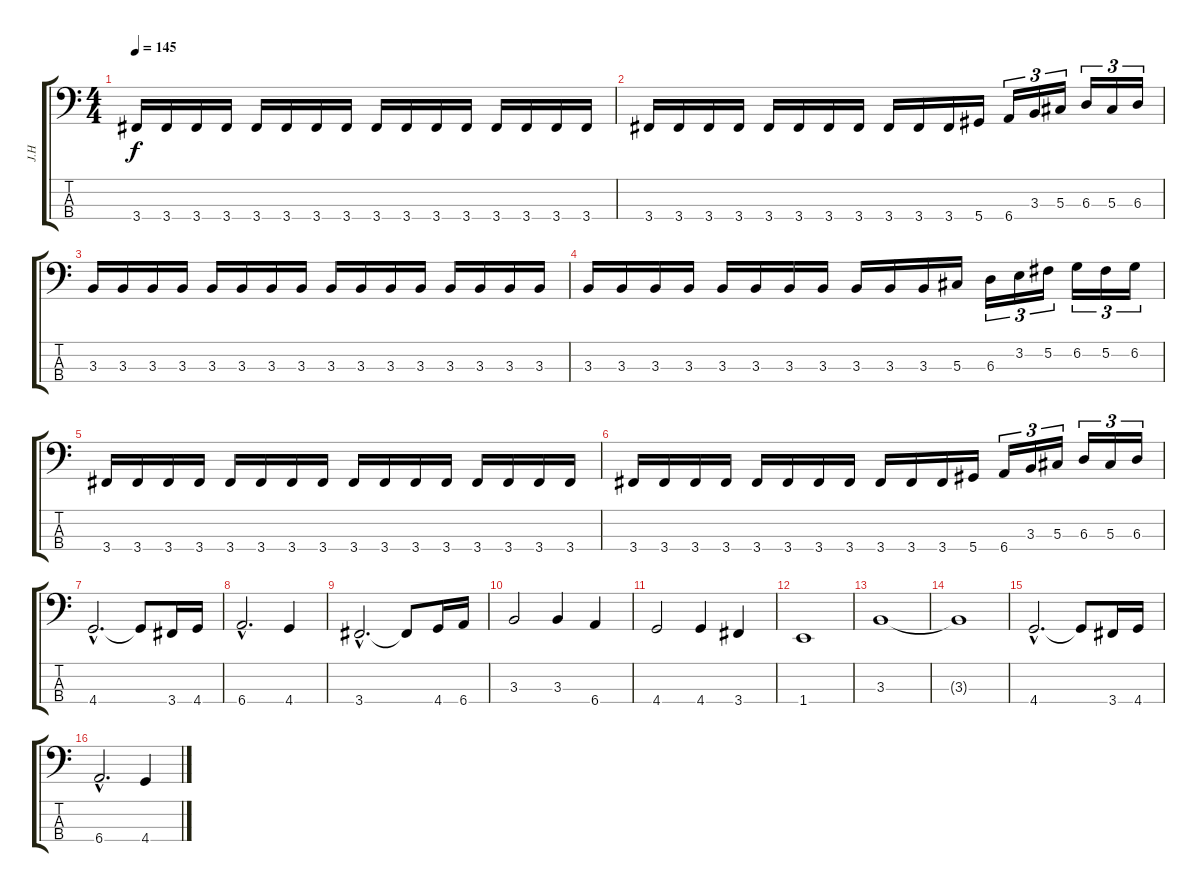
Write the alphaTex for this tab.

\track ("J.H" "J.H") {instrument electricbassfinger}
\staff {score tabs}
\tuning (Gb2 Db2 Ab1 Eb1) {hide}
\ts (4 4)
\tempo 145
\clef f4
\ks c
3.4.16{dy f} 3.4.16 3.4.16 3.4.16 3.4.16 3.4.16 3.4.16 3.4.16 3.4.16 3.4.16 3.4.16 3.4.16 3.4.16 3.4.16 3.4.16 3.4.16 |
3.4.16 3.4.16 3.4.16 3.4.16 3.4.16 3.4.16 3.4.16 3.4.16 3.4.16 3.4.16 3.4.16 5.4.16 6.4.16{tu (3 2)} 3.3.16{tu (3 2)} 5.3.16{tu (3 2)} 6.3.16{tu (3 2)} 5.3.16{tu (3 2)} 6.3.16{tu (3 2)} |
3.3.16 3.3.16 3.3.16 3.3.16 3.3.16 3.3.16 3.3.16 3.3.16 3.3.16 3.3.16 3.3.16 3.3.16 3.3.16 3.3.16 3.3.16 3.3.16 |
3.3.16 3.3.16 3.3.16 3.3.16 3.3.16 3.3.16 3.3.16 3.3.16 3.3.16 3.3.16 3.3.16 5.3.16 6.3.16{tu (3 2)} 3.2.16{tu (3 2)} 5.2.16{tu (3 2)} 6.2.16{tu (3 2)} 5.2.16{tu (3 2)} 6.2.16{tu (3 2)} |
3.4.16 3.4.16 3.4.16 3.4.16 3.4.16 3.4.16 3.4.16 3.4.16 3.4.16 3.4.16 3.4.16 3.4.16 3.4.16 3.4.16 3.4.16 3.4.16 |
3.4.16 3.4.16 3.4.16 3.4.16 3.4.16 3.4.16 3.4.16 3.4.16 3.4.16 3.4.16 3.4.16 5.4.16 6.4.16{tu (3 2)} 3.3.16{tu (3 2)} 5.3.16{tu (3 2)} 6.3.16{tu (3 2)} 5.3.16{tu (3 2)} 6.3.16{tu (3 2)} |
4.4{hac}.2{d} 4.4{t}.8 3.4.16 4.4.16 |
6.4{hac}.2{d} 4.4.4 |
3.4{hac}.2{d} 3.4{t}.8 4.4.16 6.4.16 |
3.3.2 3.3.4 6.4.4 |
4.4.2 4.4.4 3.4.4 |
1.4.1 |
3.3.1 |
3.3{t}.1 |
4.4{hac}.2{d} 4.4{t}.8 3.4.16 4.4.16 |
6.4{hac}.2{d} 4.4.4
